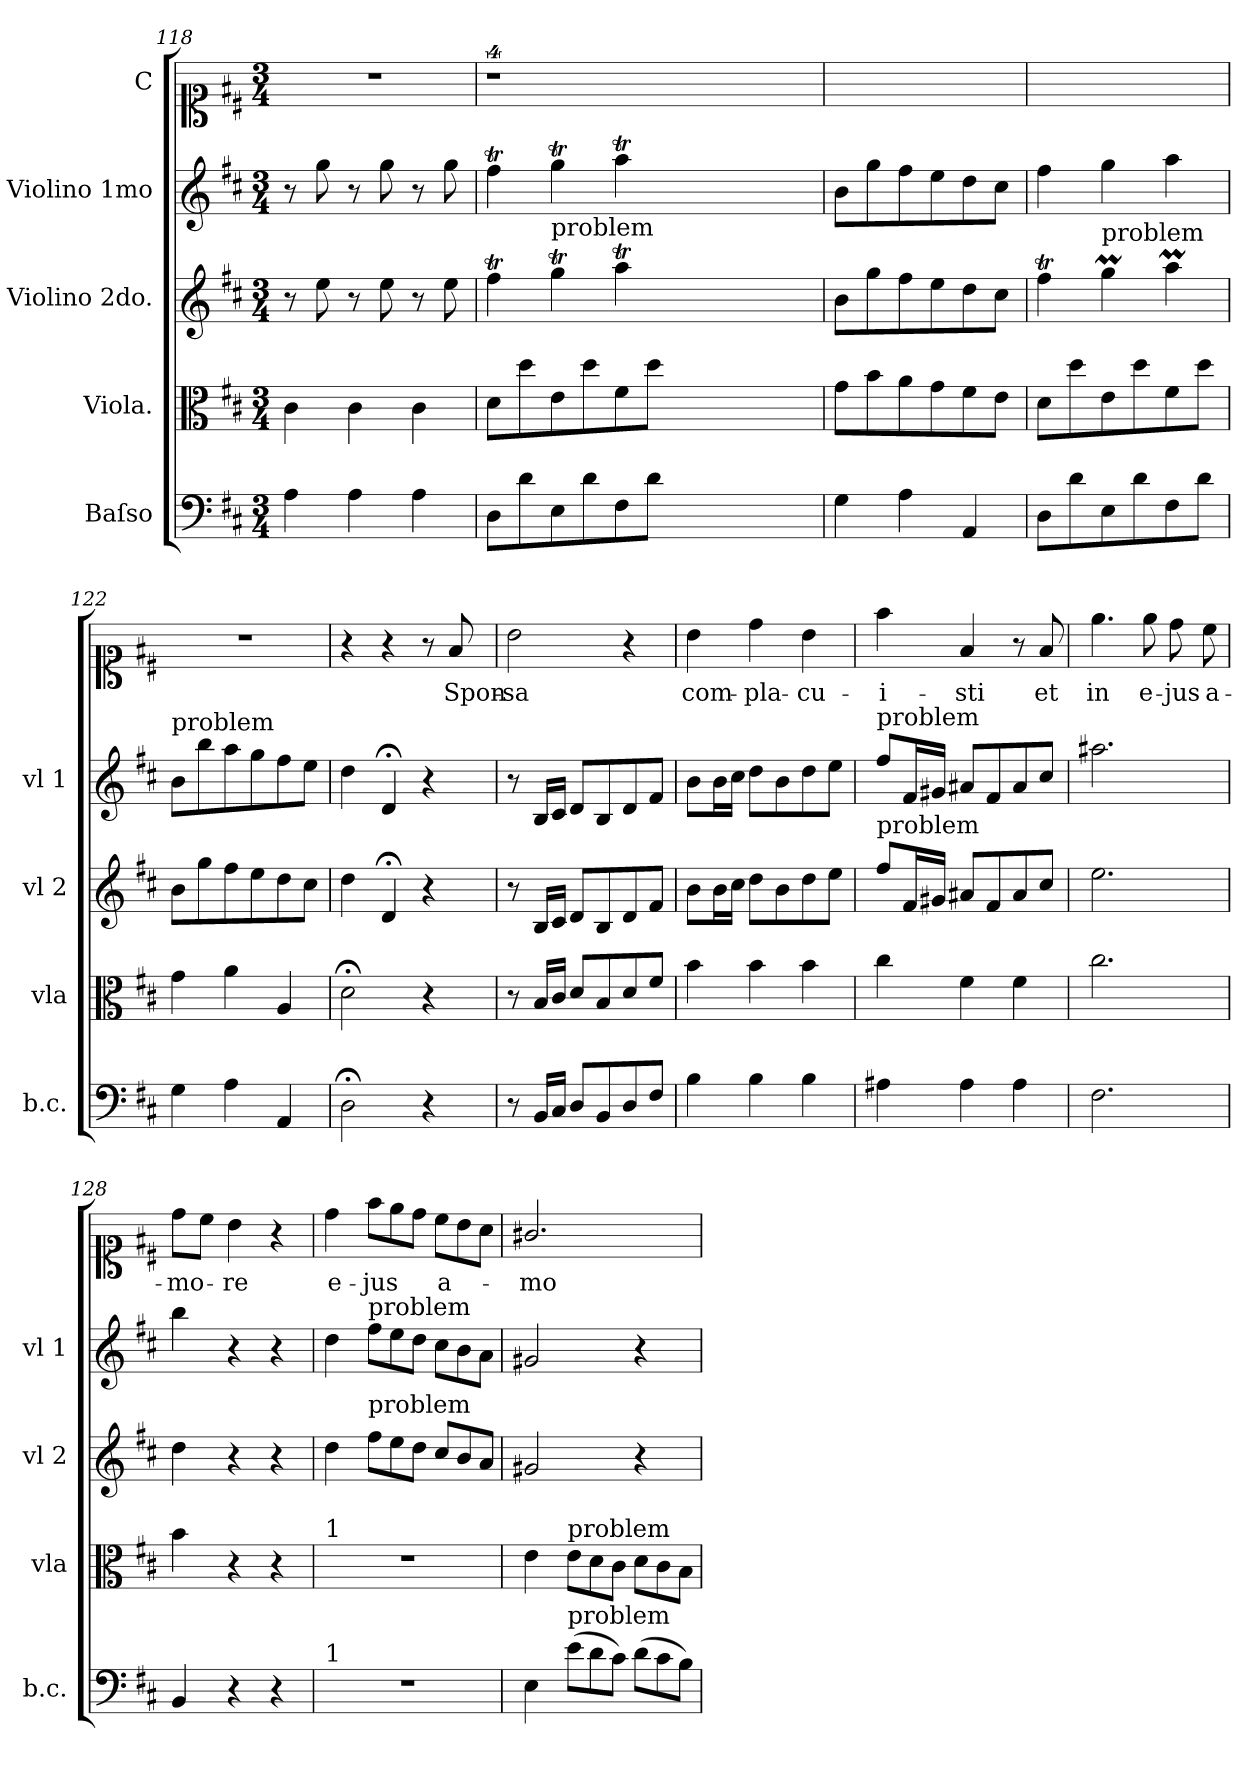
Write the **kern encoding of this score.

**kern	**kern	**kern	**kern	**kern	**text
*part5	*part4	*part3	*part2	*part1	*part1
*staff5	*staff4	*staff3	*staff2	*staff1	*staff1
*I"Baſso	*I"Viola.	*I"Violino 2do.	*I"Violino 1mo	*I"C	*
*I'b.c.	*I'vla	*I'vl 2	*I'vl 1	*	*
*clefF4	*clefC3	*clefG2	*clefG2	*clefC1	*
*k[f#c#]	*k[f#c#]	*k[f#c#]	*k[f#c#]	*k[f#c#]	*
*D:	*D:	*D:	*D:	*D:	*
*M3/4	*M3/4	*M3/4	*M3/4	*M3/4	*
=118	=118	=118	=118	=118	=118
4A\	4c#\	8r	8r	2.r	.
.	.	8ee\	8gg\	.	.
4A\	4c#\	8r	8r	.	.
.	.	8ee\	8gg\	.	.
4A\	4c#\	8r	8r	.	.
.	.	8ee\	8gg\	.	.
=119	=119	=119	=119	=119	=119
8D\L	8d\L	4ff#t\	4ff#t\	4%9r	.
8d\	8dd\	.	.	.	.
!	!	!LO:TX:a:t=problem	!	!	!
8E\	8e\	4ggT\	4ggT\	.	.
8d\	8dd\	.	.	.	.
8F#\	8f#\	4aaT\	4aaT\	.	.
8d\J	8dd\J	.	.	.	.
1.ryy	1.ryy	1.ryy	1.ryy	.	.
=120	=120	=120	=120	=120	=120
4G\	8g\L	8b\L	8b\L	2.ryy	.
.	8b\	8gg\	8gg\	.	.
4A\	8a\	8ff#\	8ff#\	.	.
.	8g\	8ee\	8ee\	.	.
4AA/	8f#\	8dd\	8dd\	.	.
.	8e\J	8cc#\J	8cc#\J	.	.
=121	=121	=121	=121	=121	=121
8D\L	8d\L	4ff#t\	4ff#\	2.ryy	.
8d\	8dd\	.	.	.	.
!	!	!LO:TX:a:t=problem	!	!	!
8E\	8e\	4ggM\	4gg\	.	.
8d\	8dd\	.	.	.	.
8F#\	8f#\	4aaM\	4aa\	.	.
8d\J	8dd\J	.	.	.	.
=122	=122	=122	=122	=122	=122
!	!	!	!LO:TX:a:t=problem	!	!
4G\	4g\	8b\L	8b/L	2.r	.
.	.	8gg\	8bb\	.	.
4A\	4a\	8ff#\	8aa\	.	.
.	.	8ee\	8gg\	.	.
4AA/	4A/	8dd\	8ff#\	.	.
.	.	8cc#\J	8ee\J	.	.
=123	=123	=123	=123	=123	=123
2D;<\	2d;<\	4dd\	4dd\	4r	.
.	.	4d;</	4d;</	4r	.
4r	4r	4r	4r	8r	.
.	.	.	.	8f#/	Spon-
=124	=124	=124	=124	=124	=124
8r	8r	8r	8r	2b\	-sa
16BB/LL	16B/LL	16B/LL	16B/LL	.	.
16C#/JJ	16c#/JJ	16c#/JJ	16c#/JJ	.	.
8D/L	8d/L	8d/L	8d/L	.	.
8BB/	8B/	8B/	8B/	.	.
8D/	8d/	8d/	8d/	4r	.
8F#/J	8f#/J	8f#/J	8f#/J	.	.
=125	=125	=125	=125	=125	=125
4B\	4b\	8b\L	8b\L	4b\	com-
.	.	16b\L	16b\L	.	.
.	.	16cc#\JJ	16cc#\JJ	.	.
4B\	4b\	8dd\L	8dd\L	4dd\	-pla-
.	.	8b\	8b\	.	.
4B\	4b\	8dd\	8dd\	4b\	-cu-
.	.	8ee\J	8ee\J	.	.
=126	=126	=126	=126	=126	=126
!	!	!	!LO:TX:a:t=problem	!	!
!	!	!LO:TX:a:t=problem	!	!	!
4A#X\	4cc#\	8ff#\L	8ff#\L	4ff#\	-i-
.	.	16f#/L	16f#/L	.	.
.	.	16g#X/JJ	16g#X/JJ	.	.
4A#\	4f#\	8a#X/L	8a#X/L	4f#/	-sti
.	.	8f#/	8f#/	.	.
4A#\	4f#\	8a#/	8a#/	8r	.
.	.	8cc#/J	8cc#/J	8f#/	et
=127	=127	=127	=127	=127	=127
2.F#\	2.cc#\	2.ee\	2.aa#X\	4.ee\	in
.	.	.	.	8ee\	e-
.	.	.	.	8dd\	-jus
.	.	.	.	8cc#\	a-
=128	=128	=128	=128	=128	=128
4BB/	4b\	4dd\	4bb\	8dd\L	-mo-
.	.	.	.	8cc#\J	.
4r	4r	4r	4r	4b\	-re
4r	4r	4r	4r	4r	.
=129	=129	=129	=129	=129	=129
!	!LO:TX:a:t=1	!	!	!	!
!LO:TX:a:t=1	!	!	!	!	!
2.r	2.r	4dd\	4dd\	4dd\	e-
*	*	*Xtuplet	*Xtuplet	*Xtuplet	*
!	!	!	!LO:TX:a:t=problem	!	!
!	!	!LO:TX:a:t=problem	!	!	!
.	.	12ff#\L	12ff#\L	12ff#\L	-jus
.	.	12ee\	12ee\	12ee\	.
.	.	12dd\J	12dd\J	12dd\J	.
.	.	12cc#/L	12cc#\L	12cc#\L	a-
.	.	12b/	12b\	12b\	.
.	.	12a/J	12a\J	12a\J	.
=130	=130	=130	=130	=130	=130
4E\	4e\	2g#X/	2g#X/	2.g#X/	-mo-
*Xtuplet	*Xtuplet	*	*	*	*
!	!LO:TX:a:t=problem	!	!	!	!
!LO:TX:a:t=problem	!	!	!	!	!
(12e\L	12e\L	.	.	.	.
12d\	12d\	.	.	.	.
12c#\J)	12c#\J	.	.	.	.
(12d\L	12d\L	4r	4r	.	.
12c#\	12c#\	.	.	.	.
12B\J)	12B\J	.	.	.	.
=	=	=	=	=	=
*-	*-	*-	*-	*-	*-
